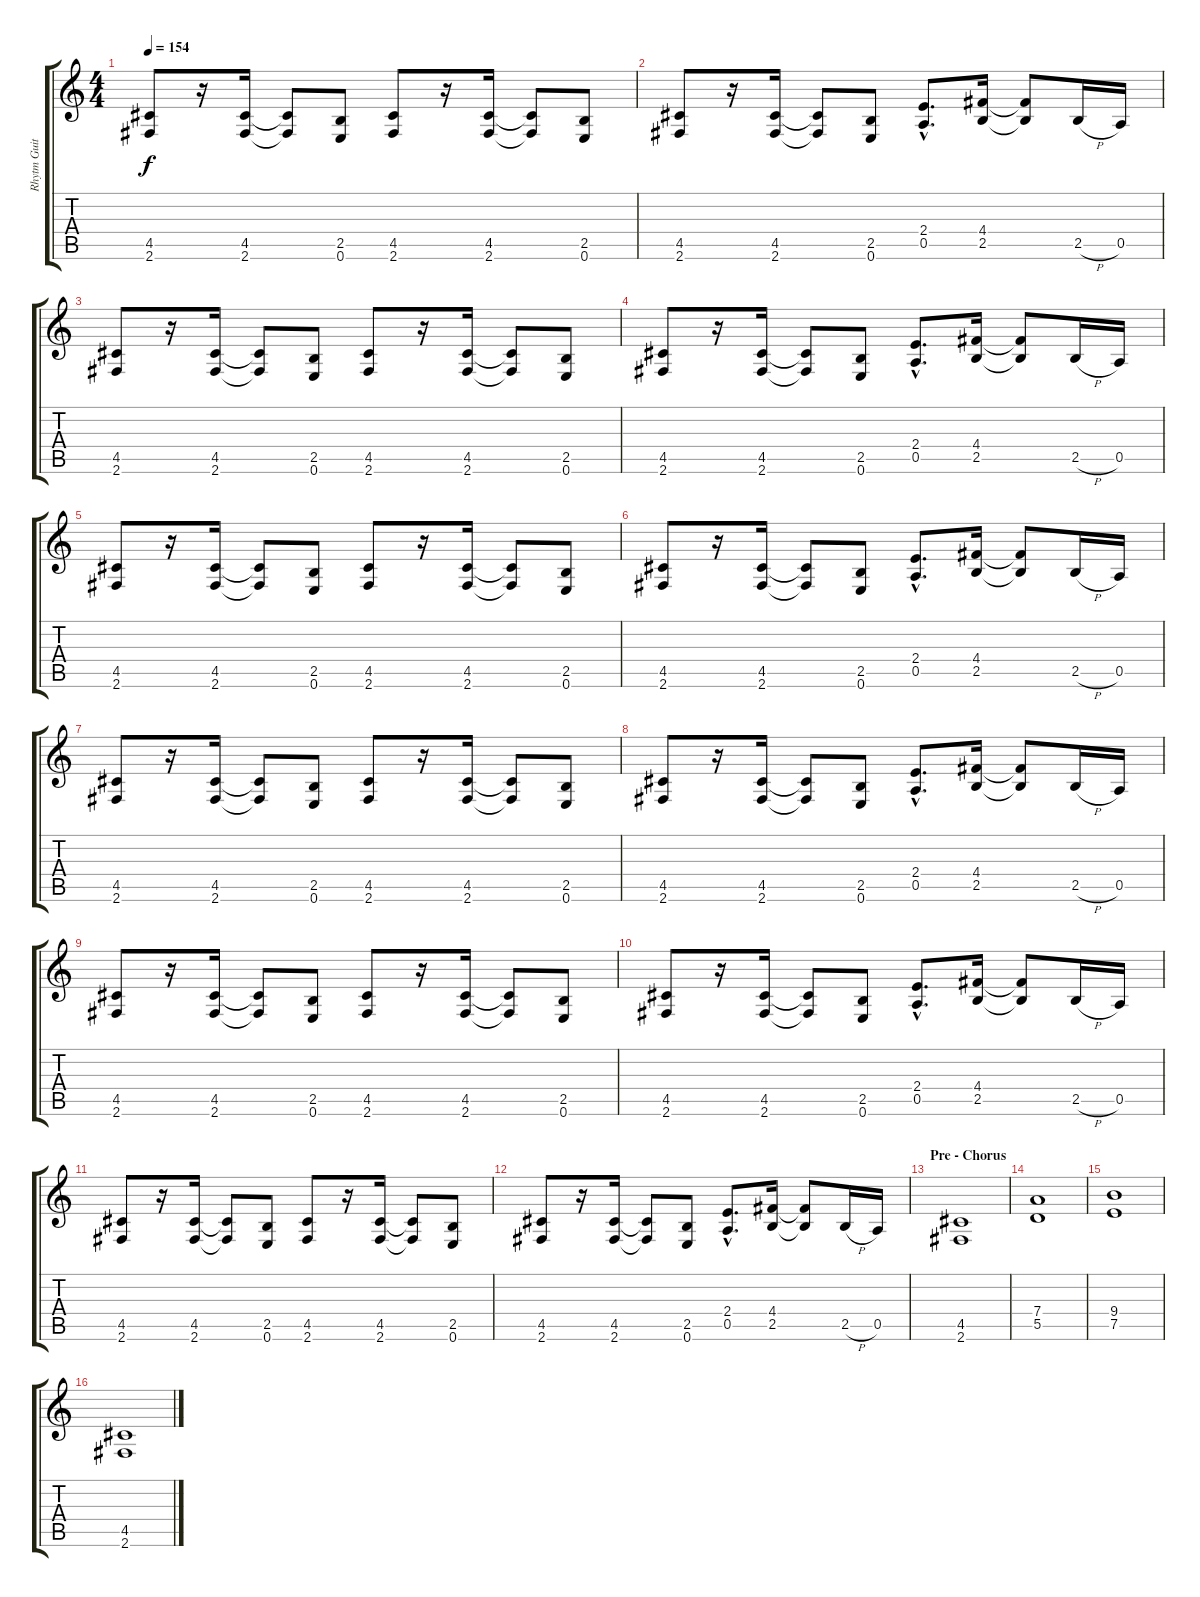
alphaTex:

\track ("Rhytm Guitar" "Rhytm Guit") {instrument distortionguitar}
\staff {score tabs}
\tuning (E4 B3 G3 D3 A2 E2) {hide}
\ts (4 4)
\tempo 154
\clef g2
\ks c
(4.5 2.6).8{dy f} r.16 (4.5 2.6).16 (4.5{t} 2.6{t}).8 (2.5 0.6).8 (4.5 2.6).8 r.16 (4.5 2.6).16 (4.5{t} 2.6{t}).8 (2.5 0.6).8 |
(4.5 2.6).8 r.16 (4.5 2.6).16 (4.5{t} 2.6{t}).8 (2.5 0.6).8 (2.4{hac} 0.5{hac}).8{d} (4.4 2.5).16 (4.4{t} 2.5{t}).8 2.5{h}.16 0.5.16 |
(4.5 2.6).8 r.16 (4.5 2.6).16 (4.5{t} 2.6{t}).8 (2.5 0.6).8 (4.5 2.6).8 r.16 (4.5 2.6).16 (4.5{t} 2.6{t}).8 (2.5 0.6).8 |
(4.5 2.6).8 r.16 (4.5 2.6).16 (4.5{t} 2.6{t}).8 (2.5 0.6).8 (2.4{hac} 0.5{hac}).8{d} (4.4 2.5).16 (4.4{t} 2.5{t}).8 2.5{h}.16 0.5.16 |
(4.5 2.6).8 r.16 (4.5 2.6).16 (4.5{t} 2.6{t}).8 (2.5 0.6).8 (4.5 2.6).8 r.16 (4.5 2.6).16 (4.5{t} 2.6{t}).8 (2.5 0.6).8 |
(4.5 2.6).8 r.16 (4.5 2.6).16 (4.5{t} 2.6{t}).8 (2.5 0.6).8 (2.4{hac} 0.5{hac}).8{d} (4.4 2.5).16 (4.4{t} 2.5{t}).8 2.5{h}.16 0.5.16 |
(4.5 2.6).8 r.16 (4.5 2.6).16 (4.5{t} 2.6{t}).8 (2.5 0.6).8 (4.5 2.6).8 r.16 (4.5 2.6).16 (4.5{t} 2.6{t}).8 (2.5 0.6).8 |
(4.5 2.6).8 r.16 (4.5 2.6).16 (4.5{t} 2.6{t}).8 (2.5 0.6).8 (2.4{hac} 0.5{hac}).8{d} (4.4 2.5).16 (4.4{t} 2.5{t}).8 2.5{h}.16 0.5.16 |
(4.5 2.6).8 r.16 (4.5 2.6).16 (4.5{t} 2.6{t}).8 (2.5 0.6).8 (4.5 2.6).8 r.16 (4.5 2.6).16 (4.5{t} 2.6{t}).8 (2.5 0.6).8 |
(4.5 2.6).8 r.16 (4.5 2.6).16 (4.5{t} 2.6{t}).8 (2.5 0.6).8 (2.4{hac} 0.5{hac}).8{d} (4.4 2.5).16 (4.4{t} 2.5{t}).8 2.5{h}.16 0.5.16 |
(4.5 2.6).8 r.16 (4.5 2.6).16 (4.5{t} 2.6{t}).8 (2.5 0.6).8 (4.5 2.6).8 r.16 (4.5 2.6).16 (4.5{t} 2.6{t}).8 (2.5 0.6).8 |
(4.5 2.6).8 r.16 (4.5 2.6).16 (4.5{t} 2.6{t}).8 (2.5 0.6).8 (2.4{hac} 0.5{hac}).8{d} (4.4 2.5).16 (4.4{t} 2.5{t}).8 2.5{h}.16 0.5.16 |
\section ("" "Pre - Chorus")
(4.5 2.6).1 |
(7.4 5.5).1 |
(9.4 7.5).1 |
(4.5 2.6).1
